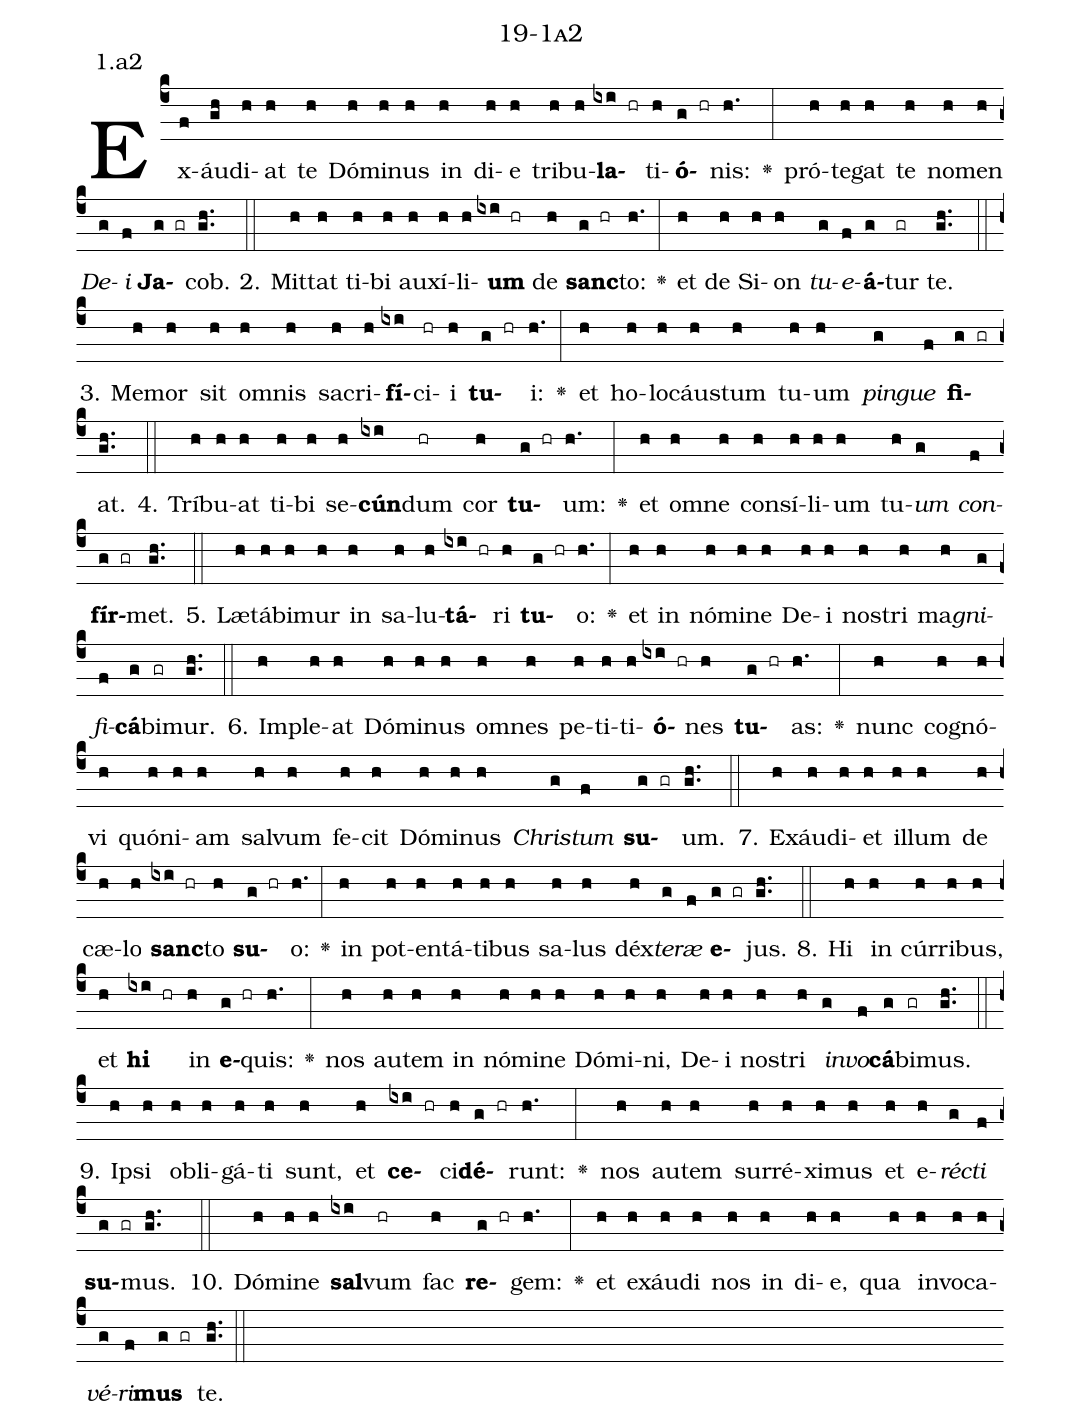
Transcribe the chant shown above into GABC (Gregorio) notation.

name: 19-1a2;
annotation: 1.a2;
%%
(c4)Ex(f)áu(gh)di(h)at(h) te(h) Dó(h)mi(h)nus(h) in(h) di(h)e(h) tri(h)bu(h)<b>la</b>(ixi hr)ti(h)<b>ó</b>(g hr)nis:(h.) <v>\greheightstar</v>(:) pró(h)te(h)gat(h) te(h) no(h)men(h) <i>De</i>(g)<i>i</i>(f) <b>Ja</b>(g gr)cob.(gh..) (::)
2. Mit(h)tat(h) ti(h)bi(h) au(h)xí(h)li(h)<b>um</b>(ixi hr) de(h) <b>sanc</b>(g hr)to:(h.) <v>\greheightstar</v>(:) et(h) de(h) Si(h)on(h) <i>tu</i>(g)<i>e</i>(f)<b>á</b>(g)tur(gr) te.(gh..) (::)
3. Me(h)mor(h) sit(h) om(h)nis(h) sa(h)cri(h)<b>fí</b>(ixi)ci(hr)i(h) <b>tu</b>(g hr)i:(h.) <v>\greheightstar</v>(:) et(h) ho(h)lo(h)cáus(h)tum(h) tu(h)um(h) <i>pin</i>(g)<i>gue</i>(f) <b>fi</b>(g gr)at.(gh..) (::)
4. Trí(h)bu(h)at(h) ti(h)bi(h) se(h)<b>cún</b>(ixi)dum(hr) cor(h) <b>tu</b>(g hr)um:(h.) <v>\greheightstar</v>(:) et(h) om(h)ne(h) con(h)sí(h)li(h)um(h) tu(h)<i>um</i>(g) <i>con</i>(f)<b>fír</b>(g gr)met.(gh..) (::)
5. Læ(h)tá(h)bi(h)mur(h) in(h) sa(h)lu(h)<b>tá</b>(ixi hr)ri(h) <b>tu</b>(g hr)o:(h.) <v>\greheightstar</v>(:) et(h) in(h) nó(h)mi(h)ne(h) De(h)i(h) nos(h)tri(h) ma(h)<i>gni</i>(g)<i>fi</i>(f)<b>cá</b>(g)bi(gr)mur.(gh..) (::)
6. Im(h)ple(h)at(h) Dó(h)mi(h)nus(h) om(h)nes(h) pe(h)ti(h)ti(h)<b>ó</b>(ixi hr)nes(h) <b>tu</b>(g hr)as:(h.) <v>\greheightstar</v>(:) nunc(h) co(h)gnó(h)vi(h) quón(h)i(h)am(h) sal(h)vum(h) fe(h)cit(h) Dó(h)mi(h)nus(h) <i>Chris</i>(g)<i>tum</i>(f) <b>su</b>(g gr)um.(gh..) (::)
7. Ex(h)áu(h)di(h)et(h) il(h)lum(h) de(h) cæ(h)lo(h) <b>sanc</b>(ixi hr)to(h) <b>su</b>(g hr)o:(h.) <v>\greheightstar</v>(:) in(h) pot(h)en(h)tá(h)ti(h)bus(h) sa(h)lus(h) déx(h)<i>te</i>(g)<i>ræ</i>(f) <b>e</b>(g gr)jus.(gh..) (::)
8. Hi(h) in(h) cúr(h)ri(h)bus,(h) et(h) <b>hi</b>(ixi hr) in(h) <b>e</b>(g hr)quis:(h.) <v>\greheightstar</v>(:) nos(h) au(h)tem(h) in(h) nó(h)mi(h)ne(h) Dó(h)mi(h)ni,(h) De(h)i(h) nos(h)tri(h) <i>in</i>(g)<i>vo</i>(f)<b>cá</b>(g)bi(gr)mus.(gh..) (::)
9. Ip(h)si(h) ob(h)li(h)gá(h)ti(h) sunt,(h) et(h) <b>ce</b>(ixi hr)ci(h)<b>dé</b>(g hr)runt:(h.) <v>\greheightstar</v>(:) nos(h) au(h)tem(h) sur(h)ré(h)xi(h)mus(h) et(h) e(h)<i>réc</i>(g)<i>ti</i>(f) <b>su</b>(g gr)mus.(gh..) (::)
10. Dó(h)mi(h)ne(h) <b>sal</b>(ixi)vum(hr) fac(h) <b>re</b>(g hr)gem:(h.) <v>\greheightstar</v>(:) et(h) ex(h)áu(h)di(h) nos(h) in(h) di(h)e,(h) qua(h) in(h)vo(h)ca(h)<i>vé</i>(g)<i>ri</i>(f)<b>mus</b>(g gr) te.(gh..) (::)
